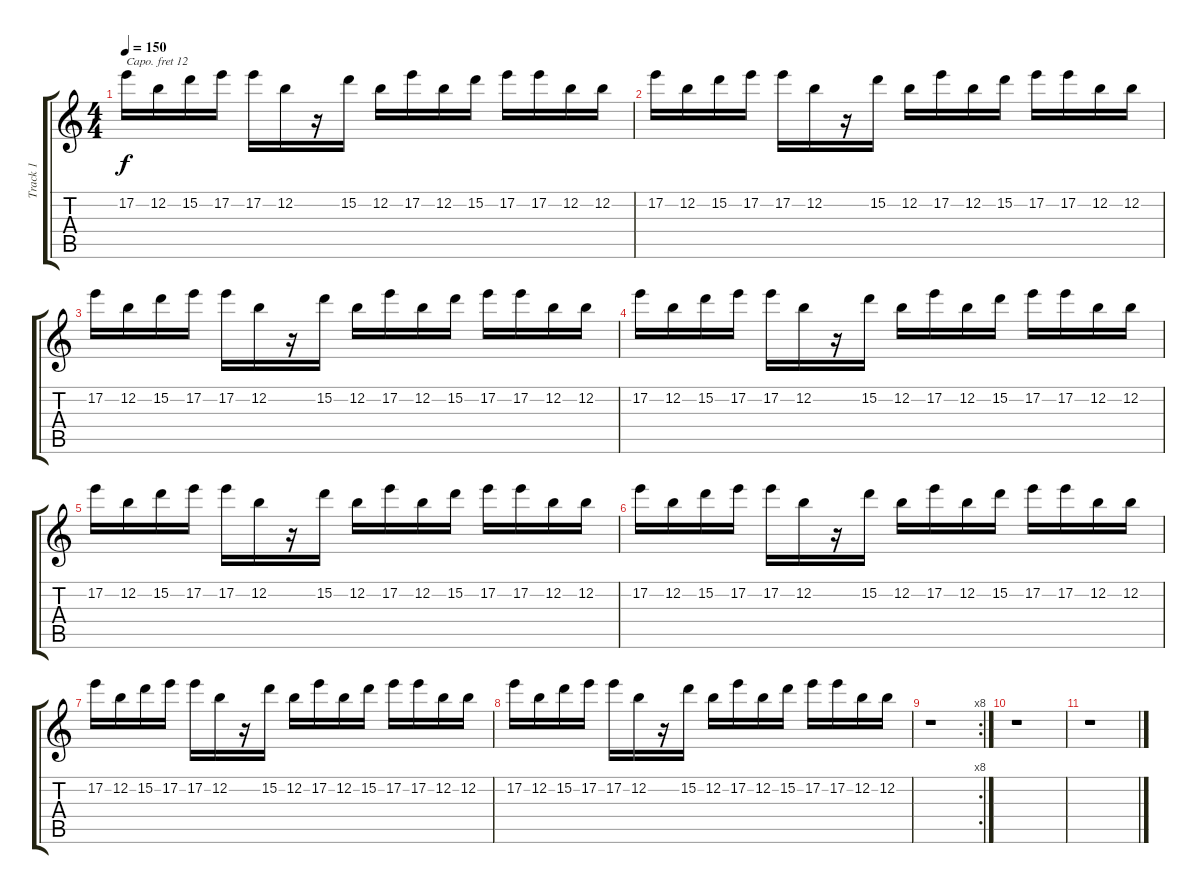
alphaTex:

\track ("Track 1" "Track 1") {instrument lead2sawtooth}
\staff {score tabs}
\capo 12
\tuning (E4 B3 G3 D3 A2 E2) {hide}
\ts (4 4)
\tempo 150
\clef g2
\ks c
17.2.16{dy f} 12.2.16 15.2.16 17.2.16 17.2.16 12.2.16 r.16 15.2.16 12.2.16 17.2.16 12.2.16 15.2.16 17.2.16 17.2.16 12.2.16 12.2.16 |
17.2.16 12.2.16 15.2.16 17.2.16 17.2.16 12.2.16 r.16 15.2.16 12.2.16 17.2.16 12.2.16 15.2.16 17.2.16 17.2.16 12.2.16 12.2.16 |
17.2.16 12.2.16 15.2.16 17.2.16 17.2.16 12.2.16 r.16 15.2.16 12.2.16 17.2.16 12.2.16 15.2.16 17.2.16 17.2.16 12.2.16 12.2.16 |
17.2.16 12.2.16 15.2.16 17.2.16 17.2.16 12.2.16 r.16 15.2.16 12.2.16 17.2.16 12.2.16 15.2.16 17.2.16 17.2.16 12.2.16 12.2.16 |
17.2.16 12.2.16 15.2.16 17.2.16 17.2.16 12.2.16 r.16 15.2.16 12.2.16 17.2.16 12.2.16 15.2.16 17.2.16 17.2.16 12.2.16 12.2.16 |
17.2.16 12.2.16 15.2.16 17.2.16 17.2.16 12.2.16 r.16 15.2.16 12.2.16 17.2.16 12.2.16 15.2.16 17.2.16 17.2.16 12.2.16 12.2.16 |
17.2.16 12.2.16 15.2.16 17.2.16 17.2.16 12.2.16 r.16 15.2.16 12.2.16 17.2.16 12.2.16 15.2.16 17.2.16 17.2.16 12.2.16 12.2.16 |
17.2.16 12.2.16 15.2.16 17.2.16 17.2.16 12.2.16 r.16 15.2.16 12.2.16 17.2.16 12.2.16 15.2.16 17.2.16 17.2.16 12.2.16 12.2.16 |
\rc 8
r.1 |
r.1 |
r.1
